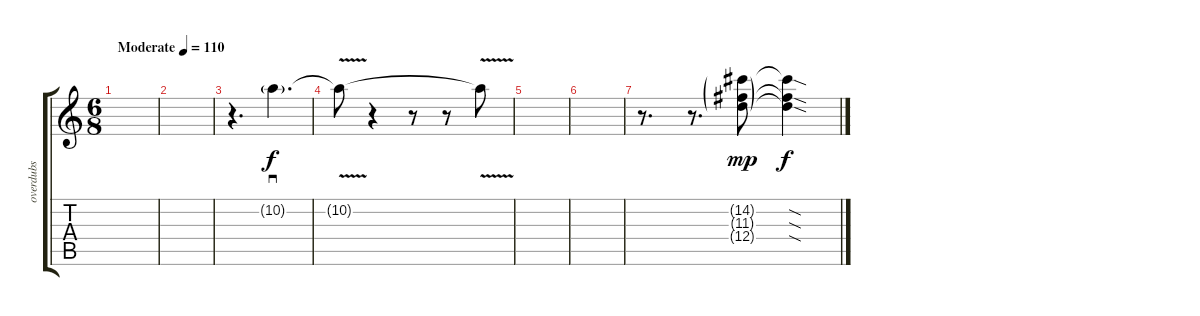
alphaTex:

\track ("overdubs" "overdubs") {instrument distortionguitar}
\staff {score tabs}
\tuning (E4 B3 G3 D3 A2 E2) {hide}
\ts (6 8)
\tempo (110 "Moderate")
\clef g2
\ks c
|
|
r.4{d} 10.2{g}.4{d sd} |
10.2{v t}.8{dy f} r.4 r.8 r.8 10.2{t}.8 |
|
|
r.8{d volume 12} r.8{d} (14.2{g} 11.3{g} 12.4{g}).8{dy mp} (14.2{sod t} 11.3{sod t} 12.4{sod t}).4{dy f}
